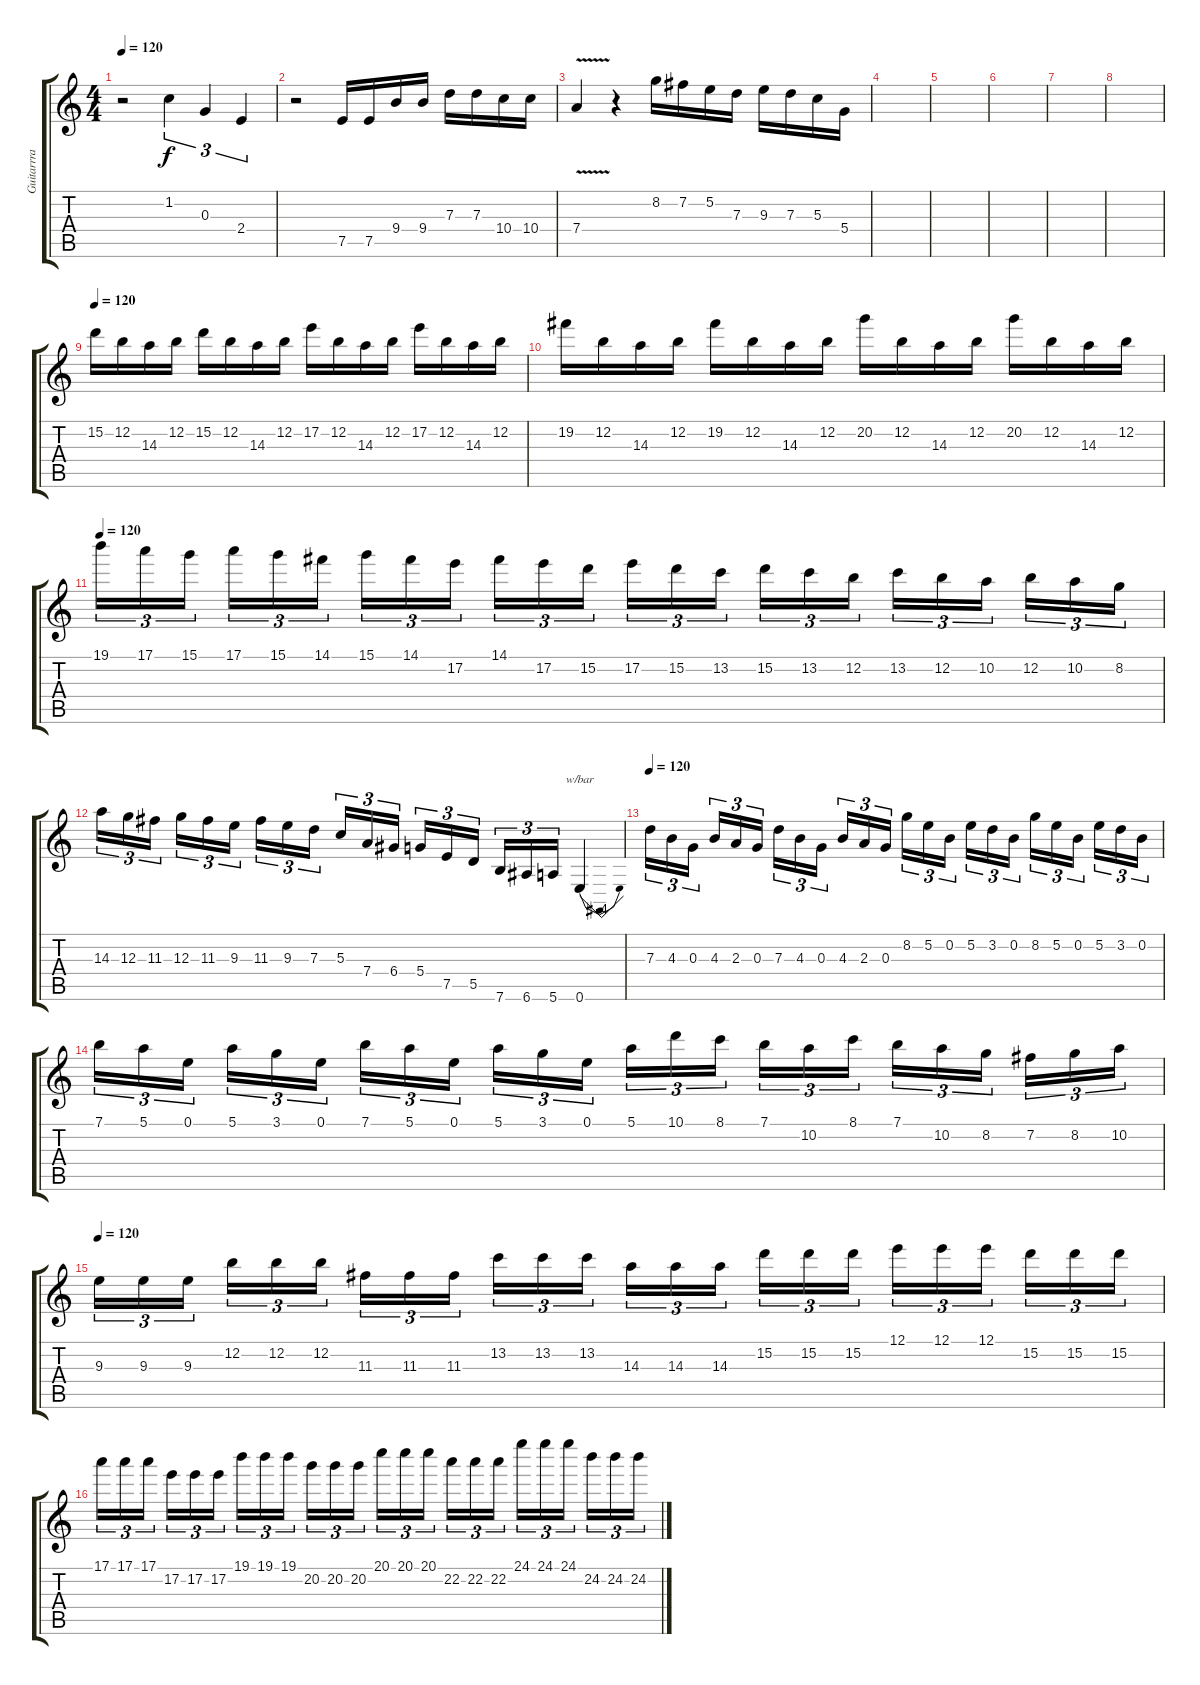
\track ("Guitarrra Solo" "Guitarrra ") {instrument distortionguitar}
\staff {score tabs}
\tuning (E4 B3 G3 D3 A2 E2) {hide}
\ts (4 4)
\tempo 120
\clef g2
\ks c
r.2{dy f} 1.2.4{tu (3 2)} 0.3.4{tu (3 2)} 2.4.4{tu (3 2)} |
r.2 7.5.16 7.5.16 9.4.16 9.4.16 7.3.16 7.3.16 10.4.16 10.4.16 |
7.4{v}.4 r.4 8.2.16 7.2.16 5.2.16 7.3.16 9.3.16 7.3.16 5.3.16 5.4.16 |
|
|
|
|
|
\tempo 120
15.2.16 12.2.16 14.3.16 12.2.16 15.2.16 12.2.16 14.3.16 12.2.16 17.2.16 12.2.16 14.3.16 12.2.16 17.2.16 12.2.16 14.3.16 12.2.16 |
19.2.16 12.2.16 14.3.16 12.2.16 19.2.16 12.2.16 14.3.16 12.2.16 20.2.16 12.2.16 14.3.16 12.2.16 20.2.16 12.2.16 14.3.16 12.2.16 |
\tempo 120
19.1.16{tu (3 2)} 17.1.16{tu (3 2)} 15.1.16{tu (3 2) beam splitsecondary} 17.1.16{tu (3 2)} 15.1.16{tu (3 2)} 14.1.16{tu (3 2)} 15.1.16{tu (3 2)} 14.1.16{tu (3 2)} 17.2.16{tu (3 2) beam splitsecondary} 14.1.16{tu (3 2)} 17.2.16{tu (3 2)} 15.2.16{tu (3 2)} 17.2.16{tu (3 2)} 15.2.16{tu (3 2)} 13.2.16{tu (3 2) beam splitsecondary} 15.2.16{tu (3 2)} 13.2.16{tu (3 2)} 12.2.16{tu (3 2)} 13.2.16{tu (3 2)} 12.2.16{tu (3 2)} 10.2.16{tu (3 2) beam splitsecondary} 12.2.16{tu (3 2)} 10.2.16{tu (3 2)} 8.2.16{tu (3 2)} |
14.3.16{tu (3 2)} 12.3.16{tu (3 2)} 11.3.16{tu (3 2) beam splitsecondary} 12.3.16{tu (3 2)} 11.3.16{tu (3 2)} 9.3.16{tu (3 2)} 11.3.16{tu (3 2)} 9.3.16{tu (3 2)} 7.3.16{tu (3 2) beam splitsecondary} 5.3.16{tu (3 2)} 7.4.16{tu (3 2)} 6.4.16{tu (3 2)} 5.4.16{tu (3 2)} 7.5.16{tu (3 2)} 5.5.16{tu (3 2) beam splitsecondary} 7.6.16{tu (3 2)} 6.6.16{tu (3 2)} 5.6.16{tu (3 2)} 0.6.4{tbe (dip default 0 0 30 -16 60 0)} |
\tempo 120
7.3.16{tu (3 2)} 4.3.16{tu (3 2)} 0.3.16{tu (3 2) beam splitsecondary} 4.3.16{tu (3 2)} 2.3.16{tu (3 2)} 0.3.16{tu (3 2)} 7.3.16{tu (3 2)} 4.3.16{tu (3 2)} 0.3.16{tu (3 2) beam splitsecondary} 4.3.16{tu (3 2)} 2.3.16{tu (3 2)} 0.3.16{tu (3 2)} 8.2.16{tu (3 2)} 5.2.16{tu (3 2)} 0.2.16{tu (3 2) beam splitsecondary} 5.2.16{tu (3 2)} 3.2.16{tu (3 2)} 0.2.16{tu (3 2)} 8.2.16{tu (3 2)} 5.2.16{tu (3 2)} 0.2.16{tu (3 2) beam splitsecondary} 5.2.16{tu (3 2)} 3.2.16{tu (3 2)} 0.2.16{tu (3 2)} |
7.1.16{tu (3 2)} 5.1.16{tu (3 2)} 0.1.16{tu (3 2) beam splitsecondary} 5.1.16{tu (3 2)} 3.1.16{tu (3 2)} 0.1.16{tu (3 2)} 7.1.16{tu (3 2)} 5.1.16{tu (3 2)} 0.1.16{tu (3 2) beam splitsecondary} 5.1.16{tu (3 2)} 3.1.16{tu (3 2)} 0.1.16{tu (3 2)} 5.1.16{tu (3 2)} 10.1.16{tu (3 2)} 8.1.16{tu (3 2) beam splitsecondary} 7.1.16{tu (3 2)} 10.2.16{tu (3 2)} 8.1.16{tu (3 2)} 7.1.16{tu (3 2)} 10.2.16{tu (3 2)} 8.2.16{tu (3 2) beam splitsecondary} 7.2.16{tu (3 2)} 8.2.16{tu (3 2)} 10.2.16{tu (3 2)} |
\tempo 120
9.3.16{tu (3 2)} 9.3.16{tu (3 2)} 9.3.16{tu (3 2) beam splitsecondary} 12.2.16{tu (3 2)} 12.2.16{tu (3 2)} 12.2.16{tu (3 2)} 11.3.16{tu (3 2)} 11.3.16{tu (3 2)} 11.3.16{tu (3 2) beam splitsecondary} 13.2.16{tu (3 2)} 13.2.16{tu (3 2)} 13.2.16{tu (3 2)} 14.3.16{tu (3 2)} 14.3.16{tu (3 2)} 14.3.16{tu (3 2) beam splitsecondary} 15.2.16{tu (3 2)} 15.2.16{tu (3 2)} 15.2.16{tu (3 2)} 12.1.16{tu (3 2)} 12.1.16{tu (3 2)} 12.1.16{tu (3 2) beam splitsecondary} 15.2.16{tu (3 2)} 15.2.16{tu (3 2)} 15.2.16{tu (3 2)} |
17.1.16{tu (3 2)} 17.1.16{tu (3 2)} 17.1.16{tu (3 2) beam splitsecondary} 17.2.16{tu (3 2)} 17.2.16{tu (3 2)} 17.2.16{tu (3 2)} 19.1.16{tu (3 2)} 19.1.16{tu (3 2)} 19.1.16{tu (3 2) beam splitsecondary} 20.2.16{tu (3 2)} 20.2.16{tu (3 2)} 20.2.16{tu (3 2)} 20.1.16{tu (3 2)} 20.1.16{tu (3 2)} 20.1.16{tu (3 2) beam splitsecondary} 22.2.16{tu (3 2)} 22.2.16{tu (3 2)} 22.2.16{tu (3 2)} 24.1.16{tu (3 2)} 24.1.16{tu (3 2)} 24.1.16{tu (3 2) beam splitsecondary} 24.2.16{tu (3 2)} 24.2.16{tu (3 2)} 24.2.16{tu (3 2)}
